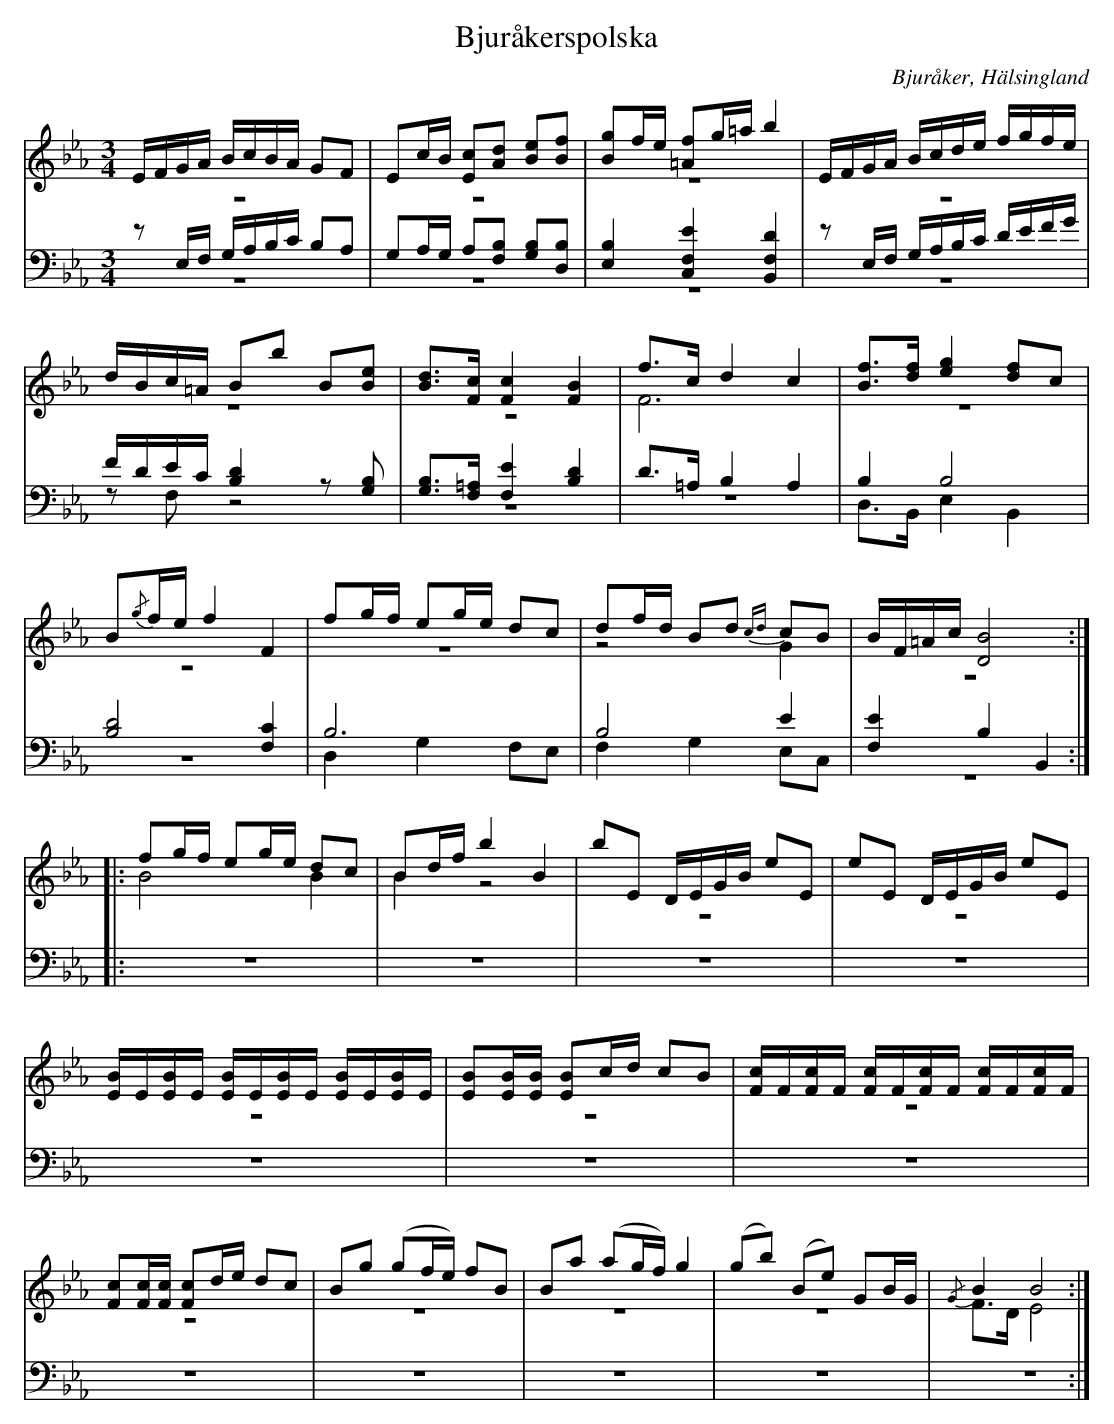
X:1
T: Bjuråkerspolska
O: Bjuråker, Hälsingland
M: 3/4
L: 1/8
K: Eb
V:1
V:2 merge
V:3
V:4 merge
V:1
E/F/G/A/ B/c/B/A/ GF|Ec/B/ [Ec][Ad] [Be][Bf]|[Bg]f/e/ [=Af]g/=a/ b2|E/F/G/A/ B/c/d/e/ f/g/f/e/|
d/B/c/=A/ Bb B[Be]|[Bd]>[Fc] [F2c2] [F2B2]|f>c d2 c2|[Bf]>[df] [e2g2] [df]c|
B{/g}f/e/ f2 F2|fg/f/ eg/e/ dc|df/d/ Bd {cd}cB|B/F/=A/c/ [D4B4]:|
|:fg/f/ eg/e/ dc|Bd/f/ b2 B2|bE D/E/G/B/ eE|eE D/E/G/B/ eE|
[E/B/]E/[E/B/]E/ [E/B/]E/[E/B/]E/ [E/B/]E/[E/B/]E/|[EB][E/B/][E/B/] [EB]c/d/ cB|[F/c/]F/[F/c/]F/ [F/c/]F/[F/c/]F/ [F/c/]F/[F/c/]F/|[Fc][F/c/][F/c/] [Fc]d/e/ dc|Bg (gf/e/) fB|Ba (ag/f/) g2|(gb) (Be) GB/G/|{/G}B2 B4:|
V:2
z6|z6|z6|z6|
z6|z6|F6|z6|
z6|z6|z4 G2|z6:|
|:B4 B2|B2 z4|z6|z6|
z6|z6|z6|z6|
z6|z6|z6|F>D E4:|
V:3 clef=bass
zE,/F,/ G,/A,/B,/C/ B,A,|G,A,/G,/ A,[F,B,] [G,B,][D,B,]|[E,2B,2] [C,2F,2E2] [B,,2F,2D2]|zE,/F,/ G,/A,/B,/C/ D/E/F/G/|
F/D/E/C/ [B,2D2]z[G,B,]|[G,B,]>[F,=A,] [F,2E2] [B,2D2]|D>=A, B,2 A,2|B,2 B,4|
[B,4D4] [F,2C2]|B,6|B,4 E2|[F,2E2] B,2 B,,2:|
|:z6|z6|z6|z6|
z6|z6|z6|z6|
z6|z6|z6|z6:|
V:4  clef=bass
z6|z6|z6|z6|
zF, z4|z6|z6|D,>B,, E,2 B,,2|
z6|D,2 G,2 F,E,|F,2 G,2 E,C,|z6:|
|:z6|z6|z6|z6|
z6|z6|z6|z6|
z6|z6|z6|z6:|
